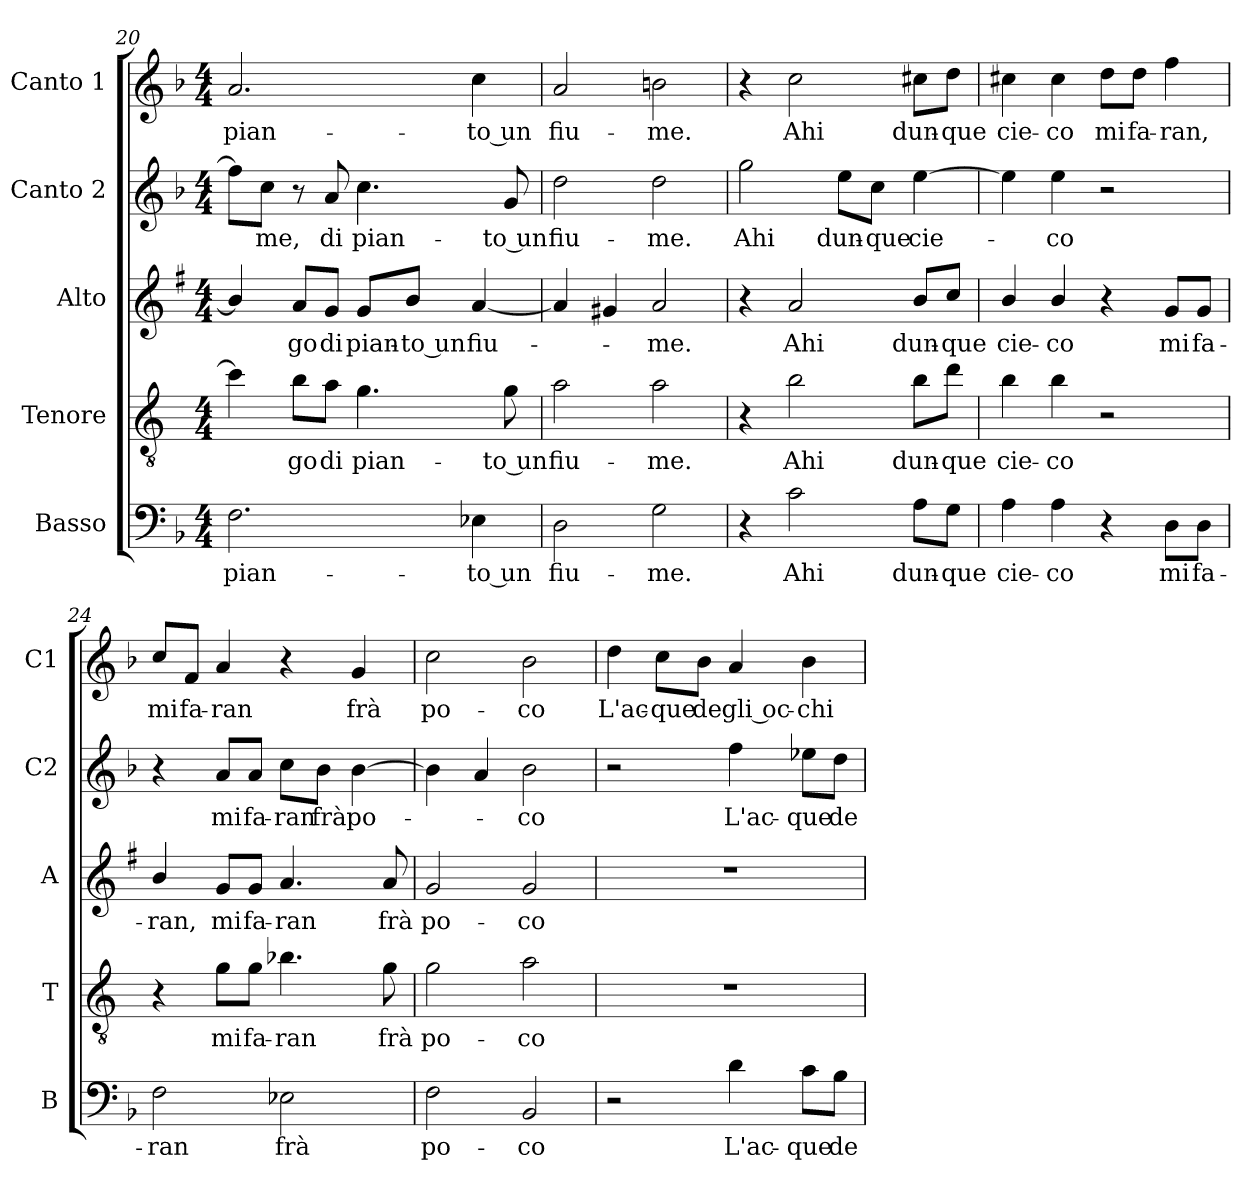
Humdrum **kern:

**kern	**text	**kern	**text	**kern	**text	**kern	**text	**kern	**text
*part5	*part5	*part4	*part4	*part3	*part3	*part2	*part2	*part1	*part1
*staff5	*staff5	*staff4	*staff4	*staff3	*staff3	*staff2	*staff2	*staff1	*staff1
*I"Basso	*	*I"Tenore	*	*I"Alto	*	*I"Canto 2	*	*I"Canto 1	*
*I'B	*	*I'T	*	*I'A	*	*I'C2	*	*I'C1	*
!!LO:LB:g=z
*clefF4	*	*clefGv2	*	*clefG2	*	*clefG2	*	*clefG2	*
*	*	*ITrd4c7	*	*ITrd1c2	*	*	*	*	*
*k[b-]	*	*k[b-]	*	*k[b-]	*	*k[b-]	*	*k[b-]	*
*F:	*	*F:	*	*F:	*	*F:	*	*F:	*
*M4/4	*	*M4/4	*	*M4/4	*	*M4/4	*	*M4/4	*
=20	=20	=20	=20	=20	=20	=20	=20	=20	=20
!	!LO:LY:b	!	!	!	!	!	!	!	!LO:LY:b
2.F\	pian-	4f\]	.	4a/]	.	8ff\L]	.	2.a/	pian-
!	!	!	!	!	!	!	!LO:LY:b	!	!
.	.	.	.	.	.	8cc\J	-me,	.	.
!	!	!	!LO:LY:b	!	!LO:LY:b	!	!	!	!
.	.	8e\L	-go	8g/L	-go	8r	.	.	.
!	!	!	!LO:LY:b	!	!LO:LY:b	!	!LO:LY:b	!	!
.	.	8d\J	di	8f/J	di	8a/	di	.	.
!	!	!	!LO:LY:b	!	!LO:LY:b	!	!LO:LY:b	!	!
.	.	4.c\	pian-	8f/L	pian-	4.cc\	pian-	.	.
!	!	!	!	!	!LO:LY:b	!	!	!	!
.	.	.	.	8a/J	-to un	.	.	.	.
!	!LO:LY:b	!	!	!	!LO:LY:b	!	!	!	!LO:LY:b
4E-X\	-to un	.	.	[4g/	fiu-	.	.	4cc\	-to un
!	!	!	!LO:LY:b	!	!	!	!LO:LY:b	!	!
.	.	8c\	-to un	.	.	8g/	-to un	.	.
=21	=21	=21	=21	=21	=21	=21	=21	=21	=21
!	!LO:LY:b	!	!LO:LY:b	!	!	!	!LO:LY:b	!	!LO:LY:b
2D\	fiu-	2d\	fiu-	4g/]	.	2dd\	fiu-	2a/	fiu-
.	.	.	.	4f#X/	.	.	.	.	.
!	!LO:LY:b	!	!LO:LY:b	!	!LO:LY:b	!	!LO:LY:b	!	!LO:LY:b
2G\	-me.	2d\	-me.	2g/	-me.	2dd\	-me.	2bn\	-me.
=22	=22	=22	=22	=22	=22	=22	=22	=22	=22
!	!	!	!	!	!	!	!LO:LY:b	!	!
4r	.	4r	.	4r	.	2gg\	Ahi	4r	.
!	!LO:LY:b	!	!LO:LY:b	!	!LO:LY:b	!	!	!	!LO:LY:b
2c\	Ahi	2e\	Ahi	2g/	Ahi	.	.	2cc\	Ahi
!	!	!	!	!	!	!	!LO:LY:b	!	!
.	.	.	.	.	.	8ee\L	dun-	.	.
!	!	!	!	!	!	!	!LO:LY:b	!	!
.	.	.	.	.	.	8cc\J	-que	.	.
!	!LO:LY:b	!	!LO:LY:b	!	!LO:LY:b	!	!LO:LY:b	!	!LO:LY:b
8A\L	dun-	8e\L	dun-	8a/L	dun-	[4ee\	cie-	8cc#X\L	dun-
!	!LO:LY:b	!	!LO:LY:b	!	!LO:LY:b	!	!	!	!LO:LY:b
8G\J	-que	8g\J	-que	8b-/J	-que	.	.	8dd\J	-que
=23	=23	=23	=23	=23	=23	=23	=23	=23	=23
!	!LO:LY:b	!	!LO:LY:b	!	!LO:LY:b	!	!	!	!LO:LY:b
4A\	cie-	4e\	cie-	4a/	cie-	4ee\]	.	4cc#X\	cie-
!	!LO:LY:b	!	!LO:LY:b	!	!LO:LY:b	!	!LO:LY:b	!	!LO:LY:b
4A\	-co	4e\	-co	4a/	-co	4ee\	-co	4cc#\	-co
!	!	!	!	!	!	!	!	!	!LO:LY:b
4r	.	2r	.	4r	.	2r	.	8dd\L	mi
!	!	!	!	!	!	!	!	!	!LO:LY:b
.	.	.	.	.	.	.	.	8dd\J	fa-
!	!LO:LY:b	!	!	!	!LO:LY:b	!	!	!	!LO:LY:b
8D\L	mi	.	.	8f/L	mi	.	.	4ff\	-ran,
!	!LO:LY:b	!	!	!	!LO:LY:b	!	!	!	!
8D\J	fa-	.	.	8f/J	fa-	.	.	.	.
!!LO:LB:g=z
=24	=24	=24	=24	=24	=24	=24	=24	=24	=24
!	!LO:LY:b	!	!	!	!LO:LY:b	!	!	!	!LO:LY:b
2F\	-ran	4r	.	4a/	-ran,	4r	.	8cc/L	mi
!	!	!	!	!	!	!	!	!	!LO:LY:b
.	.	.	.	.	.	.	.	8f/J	fa-
!	!	!	!LO:LY:b	!	!LO:LY:b	!	!LO:LY:b	!	!LO:LY:b
.	.	8c\L	mi	8f/L	mi	8a/L	mi	4a/	-ran
!	!	!	!LO:LY:b	!	!LO:LY:b	!	!LO:LY:b	!	!
.	.	8c\J	fa-	8f/J	fa-	8a/J	fa-	.	.
!	!LO:LY:b	!	!LO:LY:b	!	!LO:LY:b	!	!LO:LY:b	!	!
2E-X\	frà	4.e-X\	-ran	4.g/	-ran	8cc\L	-ran	4r	.
!	!	!	!	!	!	!	!LO:LY:b	!	!
.	.	.	.	.	.	8b-\J	frà	.	.
!	!	!	!	!	!	!	!LO:LY:b	!	!LO:LY:b
.	.	.	.	.	.	[4b-\	po-	4g/	frà
!	!	!	!LO:LY:b	!	!LO:LY:b	!	!	!	!
.	.	8c\	frà	8g/	frà	.	.	.	.
=25	=25	=25	=25	=25	=25	=25	=25	=25	=25
!	!LO:LY:b	!	!LO:LY:b	!	!LO:LY:b	!	!	!	!LO:LY:b
2F\	po-	2c\	po-	2f/	po-	4b-\]	.	2cc\	po-
.	.	.	.	.	.	4a/	.	.	.
!	!LO:LY:b	!	!LO:LY:b	!	!LO:LY:b	!	!LO:LY:b	!	!LO:LY:b
2BB-/	-co	2d\	-co	2f/	-co	2b-\	-co	2b-\	-co
=26	=26	=26	=26	=26	=26	=26	=26	=26	=26
!	!	!	!	!	!	!	!	!	!LO:LY:b
2r	.	1r	.	1r	.	2r	.	4dd\	L'ac-
!	!	!	!	!	!	!	!	!	!LO:LY:b
.	.	.	.	.	.	.	.	8cc\L	-que
!	!	!	!	!	!	!	!	!	!LO:LY:b
.	.	.	.	.	.	.	.	8b-\J	de
!	!LO:LY:b	!	!	!	!	!	!LO:LY:b	!	!LO:LY:b
4d\	L'ac-	.	.	.	.	4ff\	L'ac-	4a/	gli oc-
!	!LO:LY:b	!	!	!	!	!	!LO:LY:b	!	!LO:LY:b
8c\L	-que	.	.	.	.	8ee-X\L	-que	4b-\	-chi
!	!LO:LY:b	!	!	!	!	!	!LO:LY:b	!	!
8B-\J	de	.	.	.	.	8dd\J	de	.	.
=	=	=	=	=	=	=	=	=	=
*-	*-	*-	*-	*-	*-	*-	*-	*-	*-
